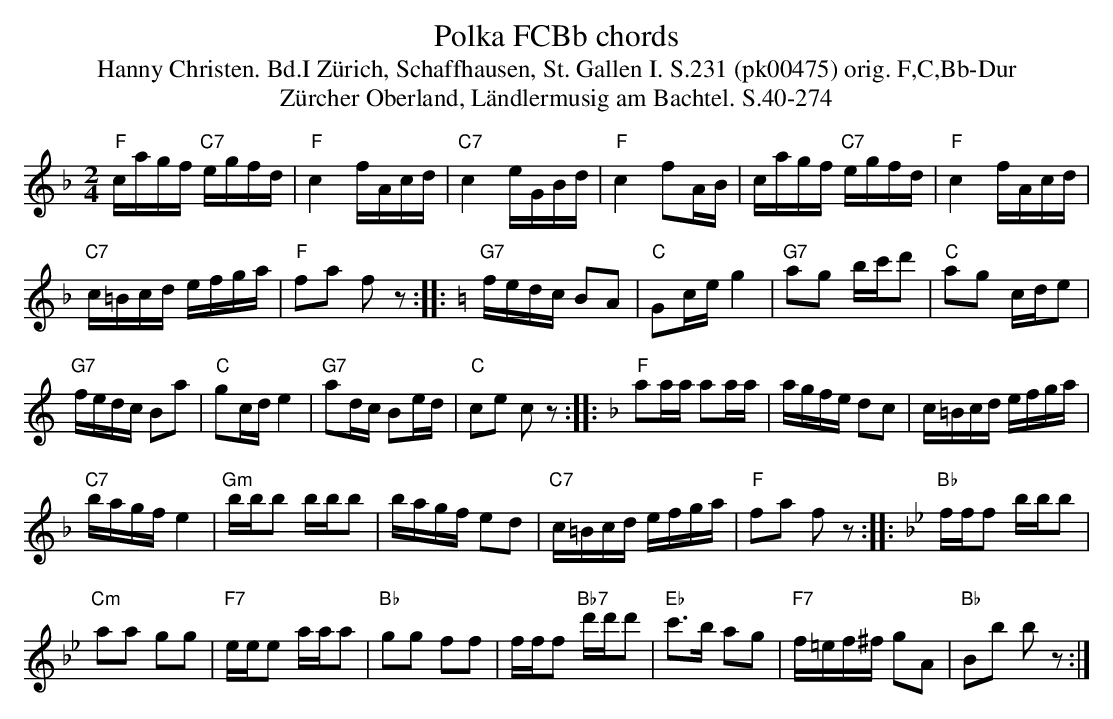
X:1
T: Polka FCBb chords
T:Hanny Christen. Bd.I Zürich, Schaffhausen, St. Gallen I. S.231 (pk00475) orig. F,C,Bb-Dur
T: Z\"urcher Oberland, L\"andlermusig am Bachtel. S.40-274
M:2/4
L:1/16
K:F %%MIDI gchordon
"F"cagf "C7"egfd | "F"c4fAcd | "C7"c4eGBd | "F"c4f2AB | cagf "C7"egfd | "F"c4fAcd |
"C7"c=Bcd efga | "F"f2a2 f2z2 :: [K:C] "G7"fedc B2A2 | "C"G2ceg4 | "G7"a2g2 bc'd'2 | "C"a2g2 cde2 |
"G7"fedc B2a2 | "C"g2cde4 | "G7"a2dc B2ed | "C"c2e2 c2z2 :: [K:F] "F"a2aa a2aa | agfe d2c2 | c=Bcd efga |
"C7"bagfe4 | "Gm"bbb2 bbb2 | bagf e2d2 | "C7"c=Bcd efga | "F"f2a2 f2z2 ::[K:Bb] "Bb"fff2 bbb2 |
"Cm"a2a2 g2g2 | "F7"eee2 aaa2 | "Bb"g2g2 f2f2 | fff2 "Bb7"d'd'd'2 | "Eb"c'3b a2g2 | "F7"f=ef^f g2A2 | "Bb"B2b2 b2z2 :|
